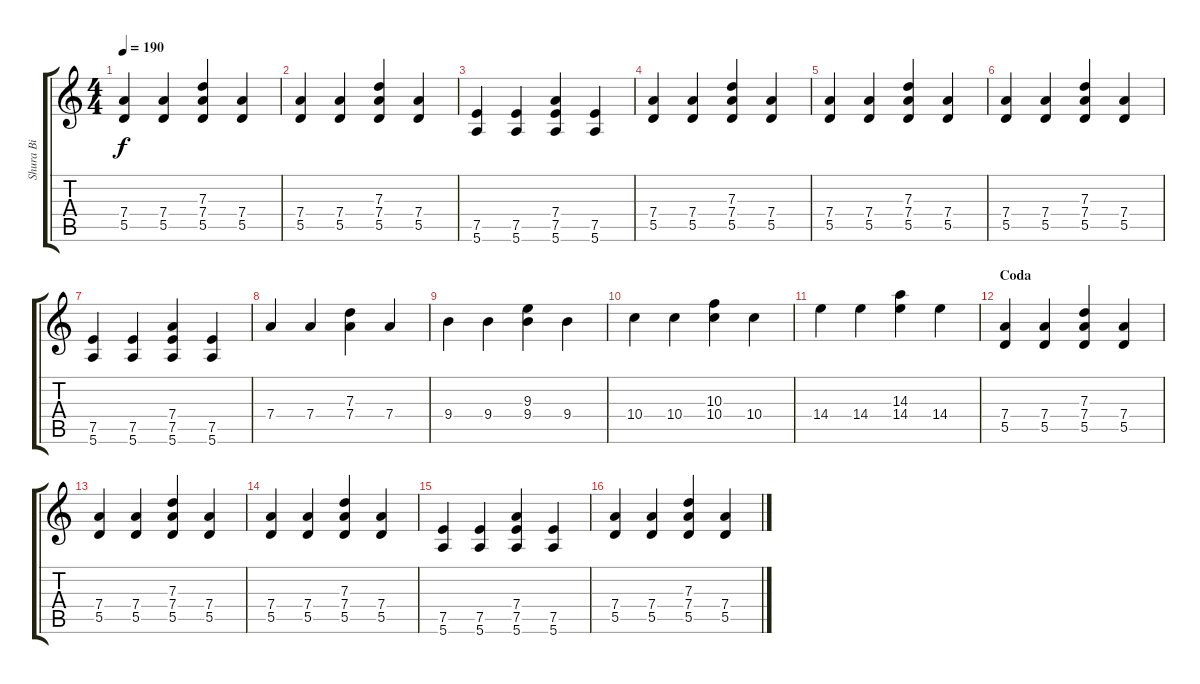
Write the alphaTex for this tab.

\track ("Shura Bi" "Shura Bi") {instrument distortionguitar}
\staff {score tabs}
\tuning (E4 B3 G3 D3 A2 E2) {hide}
\ts (4 4)
\tempo 190
\clef g2
\ks c
(7.4 5.5).4{dy f} (7.4 5.5).4 (7.3 7.4 5.5).4 (7.4 5.5).4 |
(7.4 5.5).4 (7.4 5.5).4 (7.3 7.4 5.5).4 (7.4 5.5).4 |
(7.5 5.6).4 (7.5 5.6).4 (7.4 7.5 5.6).4 (7.5 5.6).4 |
(7.4 5.5).4 (7.4 5.5).4 (7.3 7.4 5.5).4 (7.4 5.5).4 |
(7.4 5.5).4 (7.4 5.5).4 (7.3 7.4 5.5).4 (7.4 5.5).4 |
(7.4 5.5).4 (7.4 5.5).4 (7.3 7.4 5.5).4 (7.4 5.5).4 |
(7.5 5.6).4 (7.5 5.6).4 (7.4 7.5 5.6).4 (7.5 5.6).4 |
7.4.4{volume 13} 7.4.4 (7.3 7.4).4 7.4.4 |
9.4.4 9.4.4 (9.3 9.4).4 9.4.4 |
10.4.4 10.4.4 (10.3 10.4).4 10.4.4 |
14.4.4 14.4.4 (14.3 14.4).4 14.4.4 |
\section ("" "Coda ")
(7.4 5.5).4{volume 8} (7.4 5.5).4 (7.3 7.4 5.5).4 (7.4 5.5).4 |
(7.4 5.5).4 (7.4 5.5).4 (7.3 7.4 5.5).4 (7.4 5.5).4 |
(7.4 5.5).4 (7.4 5.5).4 (7.3 7.4 5.5).4 (7.4 5.5).4 |
(7.5 5.6).4 (7.5 5.6).4 (7.4 7.5 5.6).4 (7.5 5.6).4 |
(7.4 5.5).4 (7.4 5.5).4 (7.3 7.4 5.5).4 (7.4 5.5).4
